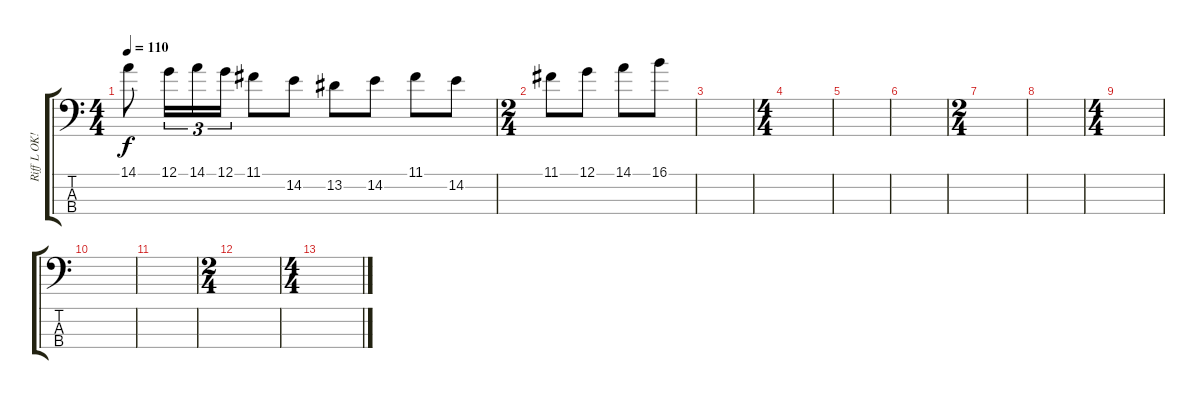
\track ("Riff L OK!" "Riff L OK!") {instrument electricbassfinger}
\staff {score tabs}
\tuning (G2 D2 A1 E1) {hide}
\ts (4 4)
\tempo 110
\clef f4
\ks c
14.1.8{dy f} 12.1.16{tu (3 2)} 14.1.16{tu (3 2)} 12.1.16{tu (3 2)} 11.1.8 14.2.8 13.2.8 14.2.8 11.1.8 14.2.8 |
\ts (2 4)
11.1.8 12.1.8 14.1.8 16.1.8 |
|
\ts (4 4)
|
|
|
\ts (2 4)
|
|
\ts (4 4)
|
|
|
\ts (2 4)
|
\ts (4 4)
